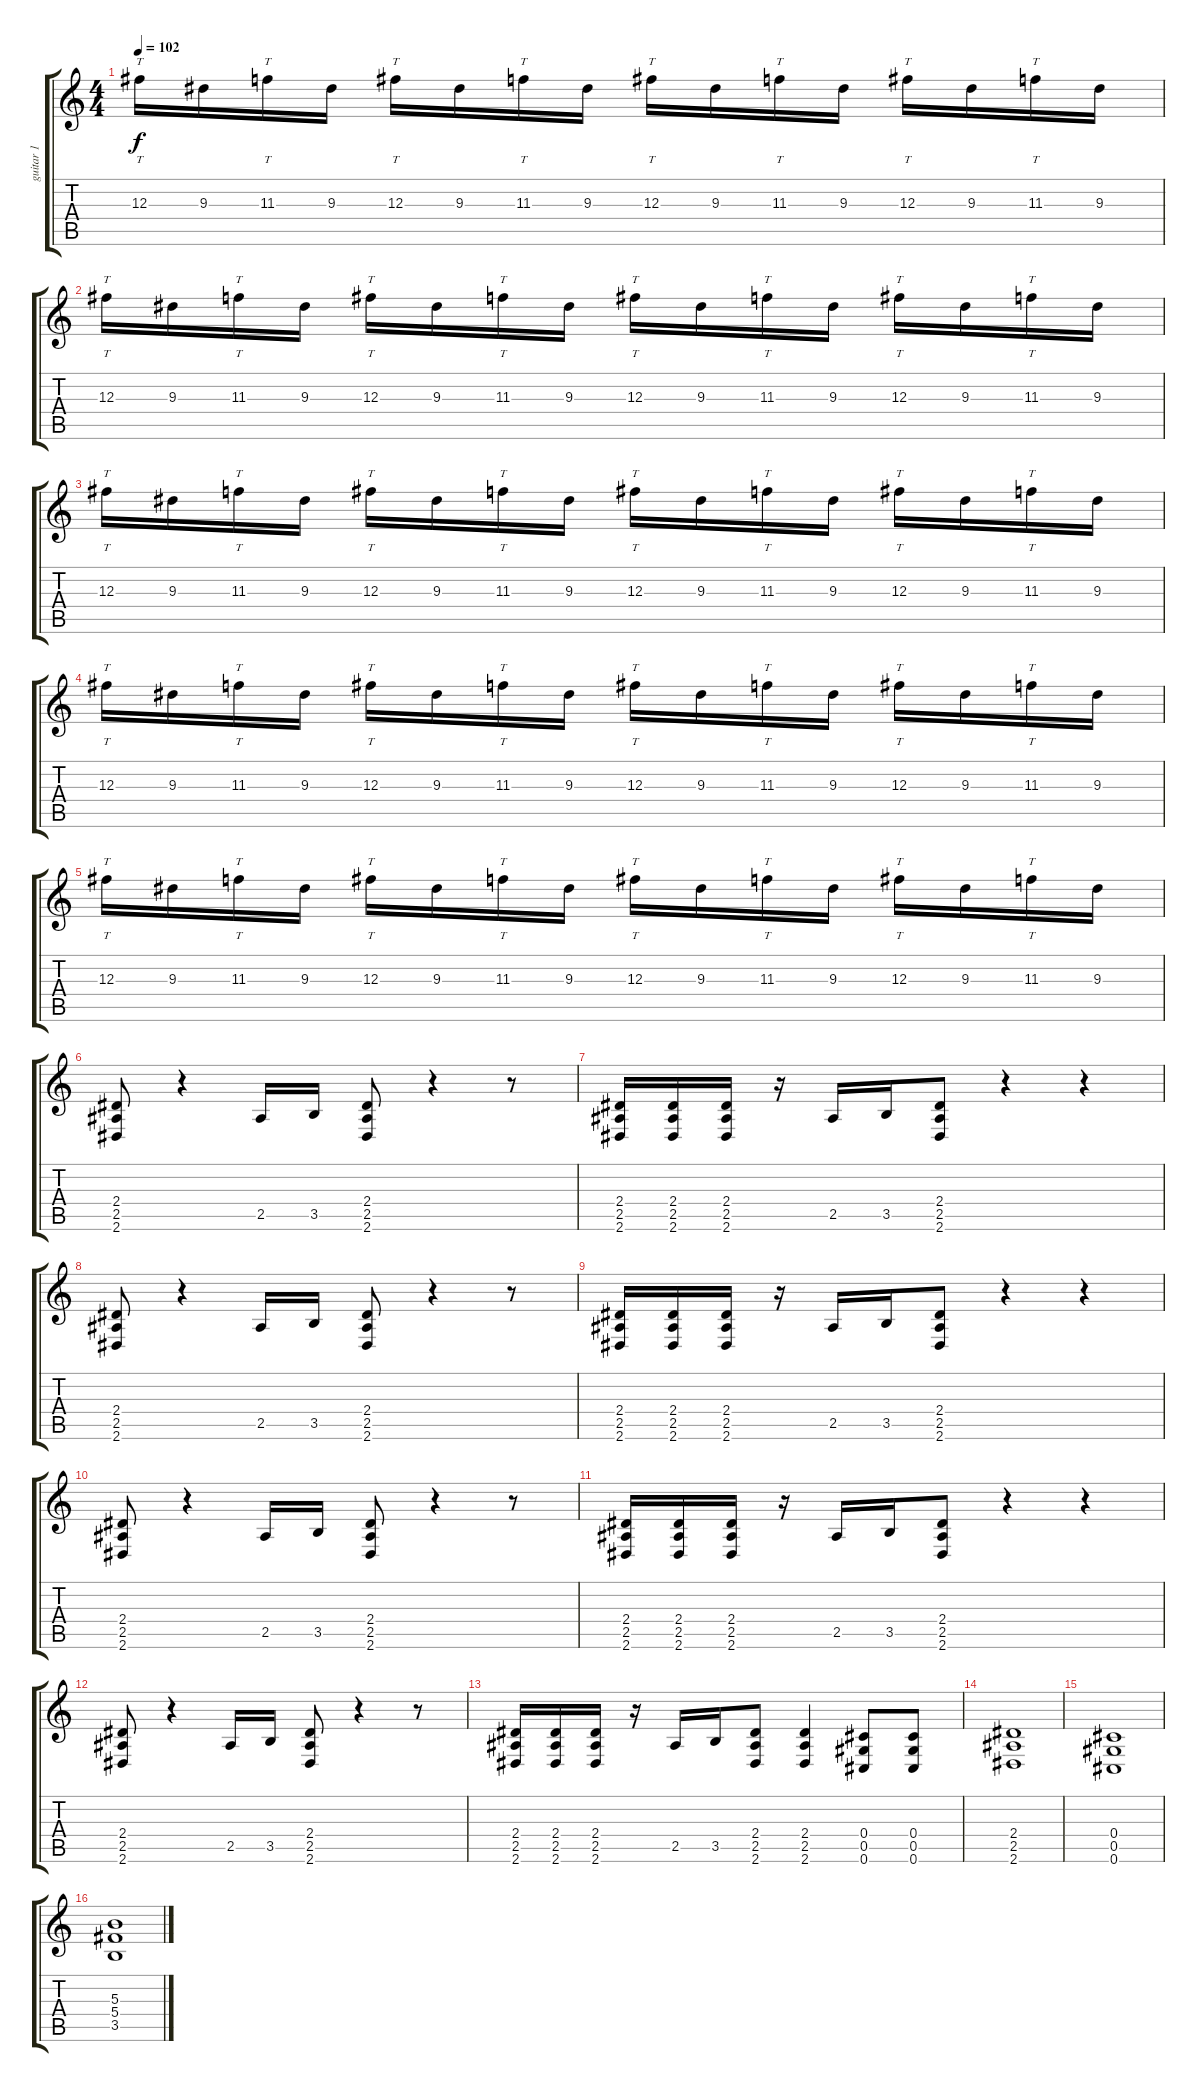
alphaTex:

\track ("guitar 1" "guitar 1") {instrument distortionguitar}
\staff {score tabs}
\tuning (Eb4 Bb3 Gb3 Db3 Ab2 Db2) {hide}
\ts (4 4)
\tempo 102
\clef g2
\ks c
12.3.16{tt dy f} 9.3.16 11.3.16{tt} 9.3.16 12.3.16{tt} 9.3.16 11.3.16{tt} 9.3.16 12.3.16{tt} 9.3.16 11.3.16{tt} 9.3.16 12.3.16{tt} 9.3.16 11.3.16{tt} 9.3.16 |
12.3.16{tt} 9.3.16 11.3.16{tt} 9.3.16 12.3.16{tt} 9.3.16 11.3.16{tt} 9.3.16 12.3.16{tt} 9.3.16 11.3.16{tt} 9.3.16 12.3.16{tt} 9.3.16 11.3.16{tt} 9.3.16 |
12.3.16{tt} 9.3.16 11.3.16{tt} 9.3.16 12.3.16{tt} 9.3.16 11.3.16{tt} 9.3.16 12.3.16{tt} 9.3.16 11.3.16{tt} 9.3.16 12.3.16{tt} 9.3.16 11.3.16{tt} 9.3.16 |
12.3.16{tt} 9.3.16 11.3.16{tt} 9.3.16 12.3.16{tt} 9.3.16 11.3.16{tt} 9.3.16 12.3.16{tt} 9.3.16 11.3.16{tt} 9.3.16 12.3.16{tt} 9.3.16 11.3.16{tt} 9.3.16 |
12.3.16{tt} 9.3.16 11.3.16{tt} 9.3.16 12.3.16{tt} 9.3.16 11.3.16{tt} 9.3.16 12.3.16{tt} 9.3.16 11.3.16{tt} 9.3.16 12.3.16{tt} 9.3.16 11.3.16{tt} 9.3.16 |
(2.4 2.5 2.6).8 r.4 2.5.16 3.5.16 (2.4 2.5 2.6).8 r.4 r.8 |
(2.4 2.5 2.6).16 (2.4 2.5 2.6).16 (2.4 2.5 2.6).16 r.16 2.5.16 3.5.16 (2.4 2.5 2.6).8 r.4 r.4 |
(2.4 2.5 2.6).8 r.4 2.5.16 3.5.16 (2.4 2.5 2.6).8 r.4 r.8 |
(2.4 2.5 2.6).16 (2.4 2.5 2.6).16 (2.4 2.5 2.6).16 r.16 2.5.16 3.5.16 (2.4 2.5 2.6).8 r.4 r.4 |
(2.4 2.5 2.6).8 r.4 2.5.16 3.5.16 (2.4 2.5 2.6).8 r.4 r.8 |
(2.4 2.5 2.6).16 (2.4 2.5 2.6).16 (2.4 2.5 2.6).16 r.16 2.5.16 3.5.16 (2.4 2.5 2.6).8 r.4 r.4 |
(2.4 2.5 2.6).8 r.4 2.5.16 3.5.16 (2.4 2.5 2.6).8 r.4 r.8 |
(2.4 2.5 2.6).16 (2.4 2.5 2.6).16 (2.4 2.5 2.6).16 r.16 2.5.16 3.5.16 (2.4 2.5 2.6).8 (2.4 2.5 2.6).4 (0.4 0.5 0.6).8 (0.4 0.5 0.6).8 |
(2.4 2.5 2.6).1 |
(0.4 0.5 0.6).1 |
(5.3 5.4 3.5).1
